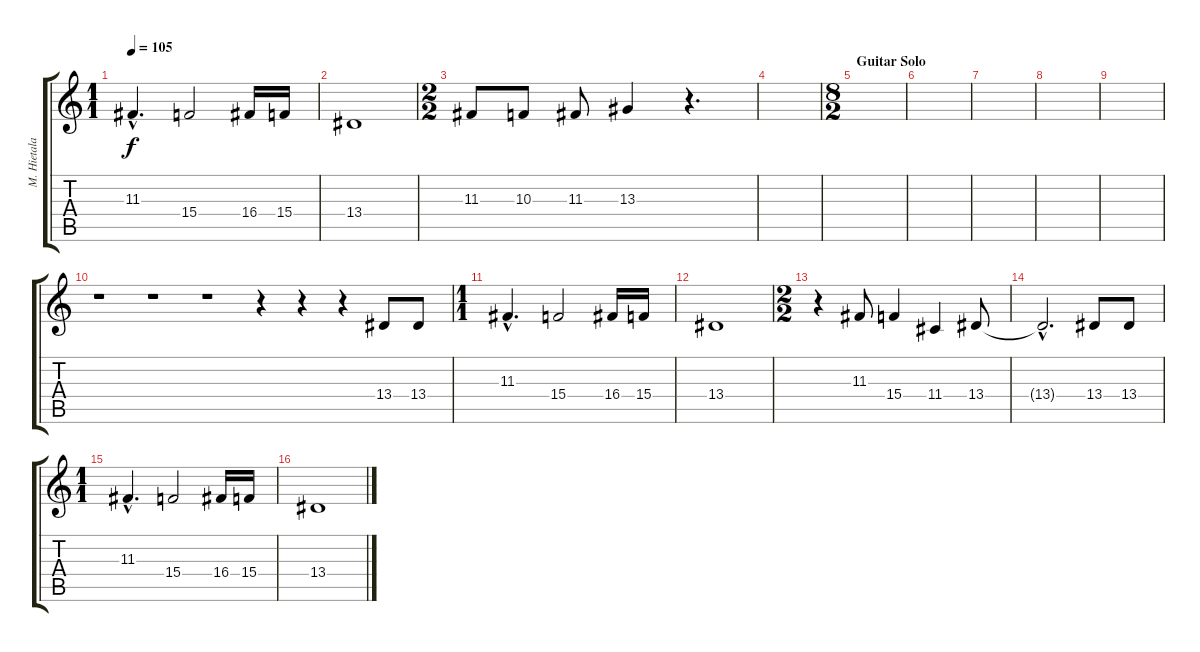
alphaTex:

\track ("M. Hietala - Vox" "M. Hietala") {instrument lead2sawtooth}
\staff {score tabs}
\tuning (E4 B3 G3 D3 A2 E2) {hide}
\ts (1 1)
\tempo 105
\clef g2
\ks c
11.3{hac}.4{d dy f} 15.4.2 16.4.16 15.4.16 |
13.4.1 |
\ts (2 2)
11.3.8 10.3.8 11.3.8 13.3.4 r.4{d} |
|
\ts (8 2)
\section ("" "Guitar Solo")
|
|
|
|
|
r.1 r.1 r.1 r.4 r.4 r.4 13.4.8 13.4.8 |
\ts (1 1)
11.3{hac}.4{d} 15.4.2 16.4.16 15.4.16 |
13.4.1 |
\ts (2 2)
r.4 11.3.8 15.4.4 11.4.4 13.4.8 |
13.4{hac t}.2{d} 13.4.8 13.4.8 |
\ts (1 1)
11.3{hac}.4{d} 15.4.2 16.4.16 15.4.16 |
13.4.1
